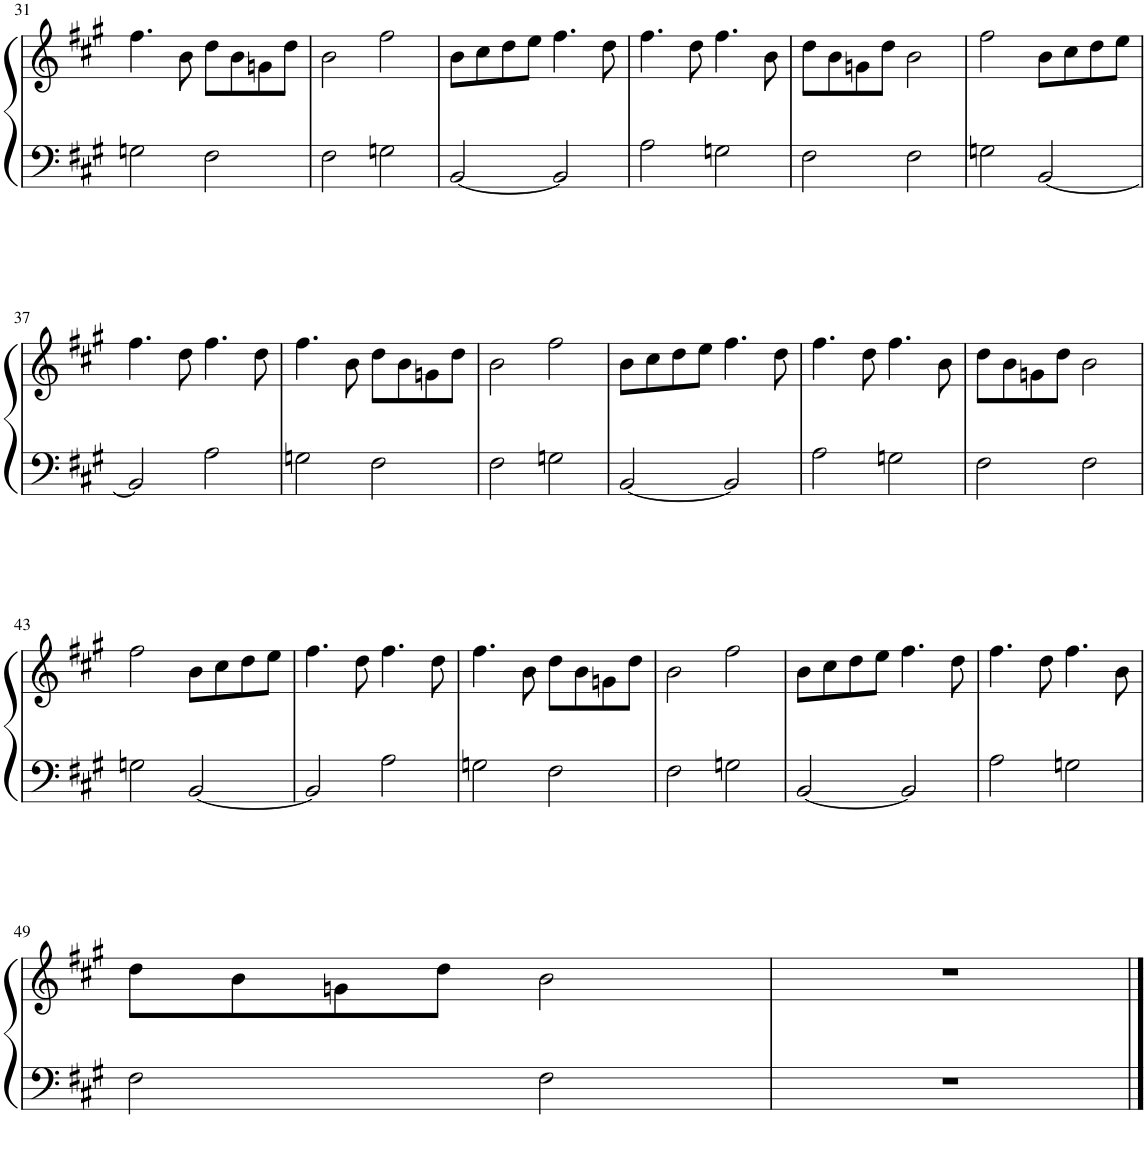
**kern	**kern
*part1	*part1
*staff2	*staff1
*I"Piano	*
*I'Pno.	*
!!LO:PB:g=z
*clefF4	*clefG2
*k[f#c#g#]	*k[f#c#g#]
*M4/4	*M4/4
=31	=31
2Gn\	4.ff#\
.	8b\
2F#\	8dd\L
.	8b\
.	8gn\
.	8dd\J
=32	=32
2F#\	2b\
2Gn\	2ff#\
=33	=33
[2BB/	8b\L
.	8cc#\
.	8dd\
.	8ee\J
2BB/]	4.ff#\
.	8dd\
=34	=34
2A\	4.ff#\
.	8dd\
2Gn\	4.ff#\
.	8b\
=35	=35
2F#\	8dd\L
.	8b\
.	8gn\
.	8dd\J
2F#\	2b\
=36	=36
2Gn\	2ff#\
[2BB/	8b\L
.	8cc#\
.	8dd\
.	8ee\J
!!LO:LB:g=z
=37	=37
2BB/]	4.ff#\
.	8dd\
2A\	4.ff#\
.	8dd\
=38	=38
2Gn\	4.ff#\
.	8b\
2F#\	8dd\L
.	8b\
.	8gn\
.	8dd\J
=39	=39
2F#\	2b\
2Gn\	2ff#\
=40	=40
[2BB/	8b\L
.	8cc#\
.	8dd\
.	8ee\J
2BB/]	4.ff#\
.	8dd\
=41	=41
2A\	4.ff#\
.	8dd\
2Gn\	4.ff#\
.	8b\
=42	=42
2F#\	8dd\L
.	8b\
.	8gn\
.	8dd\J
2F#\	2b\
!!LO:LB:g=z
=43	=43
2Gn\	2ff#\
[2BB/	8b\L
.	8cc#\
.	8dd\
.	8ee\J
=44	=44
2BB/]	4.ff#\
.	8dd\
2A\	4.ff#\
.	8dd\
=45	=45
2Gn\	4.ff#\
.	8b\
2F#\	8dd\L
.	8b\
.	8gn\
.	8dd\J
=46	=46
2F#\	2b\
2Gn\	2ff#\
=47	=47
[2BB/	8b\L
.	8cc#\
.	8dd\
.	8ee\J
2BB/]	4.ff#\
.	8dd\
=48	=48
2A\	4.ff#\
.	8dd\
2Gn\	4.ff#\
.	8b\
!!LO:LB:g=z
=49	=49
2F#\	8dd\L
.	8b\
.	8gn\
.	8dd\J
2F#\	2b\
=50	=50
1r	1r
==	==
*-	*-
